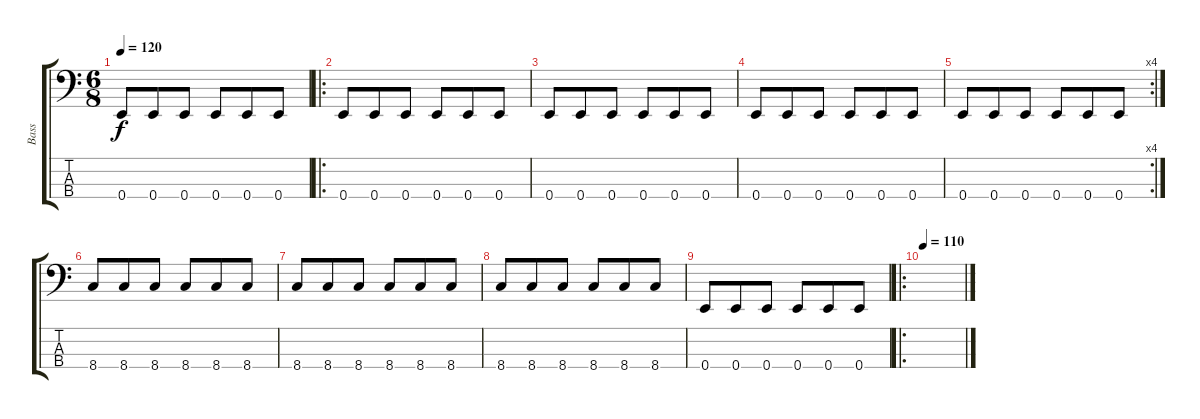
\track ("Bass" "Bass") {instrument electricbasspick}
\staff {score tabs}
\tuning (G2 D2 A1 E1) {hide}
\ts (6 8)
\tempo 120
\clef f4
\ks c
0.4.8{dy f} 0.4.8 0.4.8 0.4.8 0.4.8 0.4.8 |
\ro
0.4.8 0.4.8 0.4.8 0.4.8 0.4.8 0.4.8 |
0.4.8 0.4.8 0.4.8 0.4.8 0.4.8 0.4.8 |
0.4.8 0.4.8 0.4.8 0.4.8 0.4.8 0.4.8 |
\rc 4
0.4.8 0.4.8 0.4.8 0.4.8 0.4.8 0.4.8 |
8.4.8 8.4.8 8.4.8 8.4.8 8.4.8 8.4.8 |
8.4.8 8.4.8 8.4.8 8.4.8 8.4.8 8.4.8 |
8.4.8 8.4.8 8.4.8 8.4.8 8.4.8 8.4.8 |
0.4.8 0.4.8 0.4.8 0.4.8 0.4.8 0.4.8 |
\ro
\tempo 110
